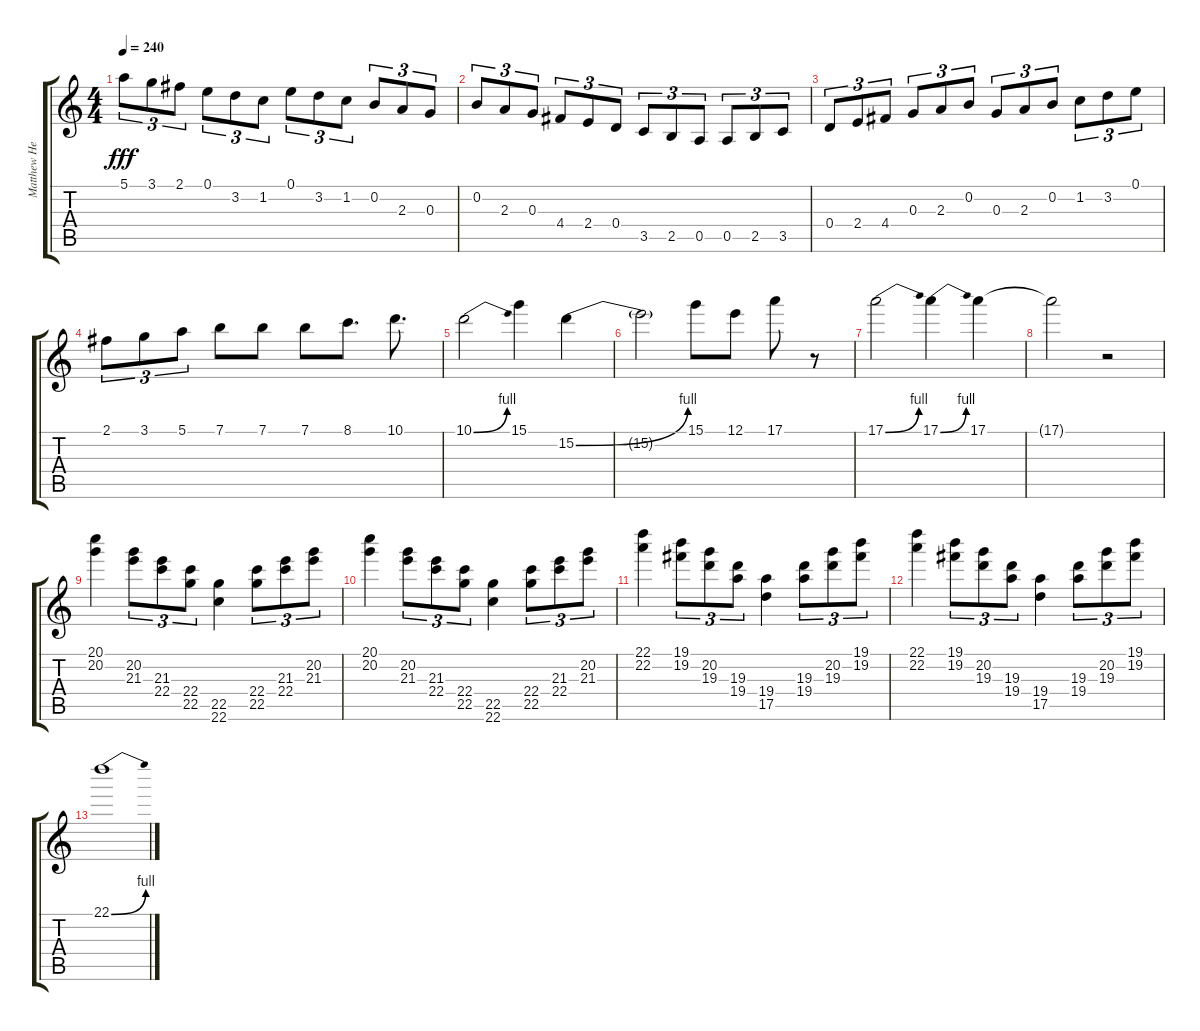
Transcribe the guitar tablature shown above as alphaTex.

\track ("Matthew Heafy" "Matthew He") {instrument overdrivenguitar}
\staff {score tabs}
\tuning (E4 B3 G3 D3 A2 D2) {hide}
\ts (4 4)
\tempo 240
\clef g2
\ks c
5.1.8{tu (3 2) dy fff} 3.1.8{tu (3 2)} 2.1.8{tu (3 2)} 0.1.8{tu (3 2)} 3.2.8{tu (3 2)} 1.2.8{tu (3 2)} 0.1.8{tu (3 2)} 3.2.8{tu (3 2)} 1.2.8{tu (3 2)} 0.2.8{tu (3 2)} 2.3.8{tu (3 2)} 0.3.8{tu (3 2)} |
0.2.8{tu (3 2)} 2.3.8{tu (3 2)} 0.3.8{tu (3 2)} 4.4.8{tu (3 2)} 2.4.8{tu (3 2)} 0.4.8{tu (3 2)} 3.5.8{tu (3 2)} 2.5.8{tu (3 2)} 0.5.8{tu (3 2)} 0.5.8{tu (3 2)} 2.5.8{tu (3 2)} 3.5.8{tu (3 2)} |
0.4.8{tu (3 2)} 2.4.8{tu (3 2)} 4.4.8{tu (3 2)} 0.3.8{tu (3 2)} 2.3.8{tu (3 2)} 0.2.8{tu (3 2)} 0.3.8{tu (3 2)} 2.3.8{tu (3 2)} 0.2.8{tu (3 2)} 1.2.8{tu (3 2)} 3.2.8{tu (3 2)} 0.1.8{tu (3 2)} |
2.1.8{tu (3 2)} 3.1.8{tu (3 2)} 5.1.8{tu (3 2)} 7.1.8 7.1.8 7.1.8 8.1.8{d} 10.1.8{d} |
10.1{be (bend 0 0 60 4)}.2 15.1.4 15.2{be (bend 0 0 60 4)}.4 |
15.2{t}.2 15.1.8 12.1.8 17.1.8 r.8 |
17.1{be (bend 0 0 60 4)}.2 17.1{be (bend 0 0 60 4)}.4 17.1.4 |
17.1{t}.2 r.2 |
(20.1 20.2).4 (20.2 21.3).8{tu (3 2)} (21.3 22.4).8{tu (3 2)} (22.4 22.5).8{tu (3 2)} (22.5 22.6).4 (22.4 22.5).8{tu (3 2)} (21.3 22.4).8{tu (3 2)} (20.2 21.3).8{tu (3 2)} |
(20.1 20.2).4 (20.2 21.3).8{tu (3 2)} (21.3 22.4).8{tu (3 2)} (22.4 22.5).8{tu (3 2)} (22.5 22.6).4 (22.4 22.5).8{tu (3 2)} (21.3 22.4).8{tu (3 2)} (20.2 21.3).8{tu (3 2)} |
(22.1 22.2).4 (19.1 19.2).8{tu (3 2)} (20.2 19.3).8{tu (3 2)} (19.3 19.4).8{tu (3 2)} (19.4 17.5).4 (19.3 19.4).8{tu (3 2)} (20.2 19.3).8{tu (3 2)} (19.1 19.2).8{tu (3 2)} |
(22.1 22.2).4 (19.1 19.2).8{tu (3 2)} (20.2 19.3).8{tu (3 2)} (19.3 19.4).8{tu (3 2)} (19.4 17.5).4 (19.3 19.4).8{tu (3 2)} (20.2 19.3).8{tu (3 2)} (19.1 19.2).8{tu (3 2)} |
22.1{be (bend 0 0 60 4)}.1
